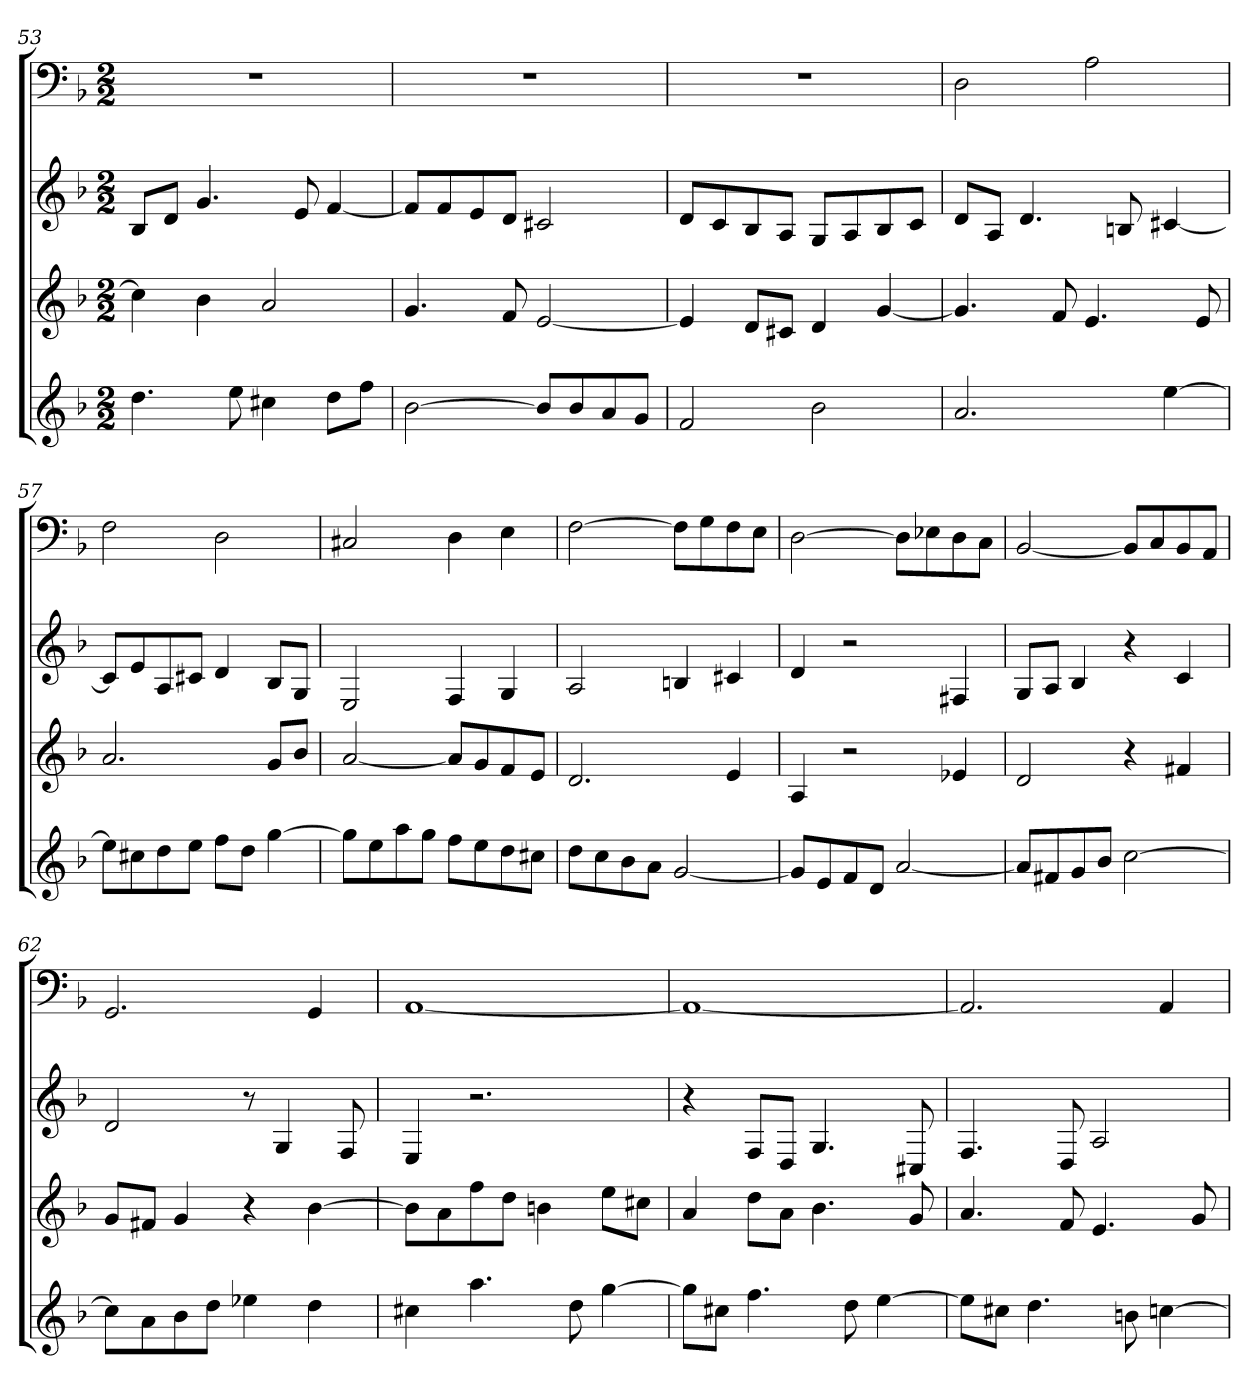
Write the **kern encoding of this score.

**kern	**kern	**kern	**kern
*part4	*part3	*part2	*part1
*staff4	*staff3	*staff2	*staff1
*k[b-]	*k[b-]	*k[b-]	*k[b-]
*d:	*d:	*d:	*d:
*M2/2	*M2/2	*M2/2	*M2/2
=53	=53	=53	=53
4.dd	4cc]	8B-L	1r
.	.	8dJ	.
.	4b-	4.g	.
8ee	.	.	.
4cc#X	2a	.	.
.	.	8e	.
8ddL	.	[4f	.
8ffJ	.	.	.
=54	=54	=54	=54
[2b-	4.g	8fL]	1r
.	.	8f	.
.	.	8e	.
.	8f	8dJ	.
8b-L]	[2e	2c#X	.
8b-	.	.	.
8a	.	.	.
8gJ	.	.	.
=55	=55	=55	=55
2f	4e]	8dL	1r
.	.	8c	.
.	8dL	8B-	.
.	8c#XJ	8AJ	.
2b-	4d	8GL	.
.	.	8A	.
.	[4g	8B-	.
.	.	8cJ	.
=56	=56	=56	=56
2.a	4.g]	8dL	2D
.	.	8AJ	.
.	.	4.d	.
.	8f	.	.
.	4.e	.	2A
.	.	8Bn	.
[4ee	.	[4c#X	.
.	8e	.	.
=57	=57	=57	=57
8eeL]	2.a	8c#L]	2F
8cc#X	.	8e	.
8dd	.	8A	.
8eeJ	.	8c#XJ	.
8ffL	.	4d	2D
8ddJ	.	.	.
[4gg	8gL	8B-L	.
.	8b-J	8GJ	.
=58	=58	=58	=58
8ggL]	[2a	2E	2C#X
8ee	.	.	.
8aa	.	.	.
8ggJ	.	.	.
8ffL	8aL]	4F	4D
8ee	8g	.	.
8dd	8f	4G	4E
8cc#XJ	8eJ	.	.
=59	=59	=59	=59
8ddL	2.d	2A	[2F
8cc	.	.	.
8b-	.	.	.
8aJ	.	.	.
[2g	.	4Bn	8FL]
.	.	.	8G
.	4e	4c#X	8F
.	.	.	8EJ
=60	=60	=60	=60
8gL]	4A	4d	[2D
8e	.	.	.
8f	2r	2r	.
8dJ	.	.	.
[2a	.	.	8DL]
.	.	.	8E-X
.	4e-X	4F#X	8D
.	.	.	8CJ
=61	=61	=61	=61
8aL]	2d	8GL	[2BB-
8f#X	.	8AJ	.
8g	.	4B-	.
8b-J	.	.	.
[2cc	4r	4r	8BB-L]
.	.	.	8C
.	4f#X	4c	8BB-
.	.	.	8AAJ
=62	=62	=62	=62
8ccL]	8gL	2d	2.GG
8a	8f#XJ	.	.
8b-	4g	.	.
8ddJ	.	.	.
4ee-X	4r	8r	.
.	.	4G	.
4dd	[4b-	.	4GG
.	.	8F	.
=63	=63	=63	=63
4cc#X	8b-L]	4E	[1AA
.	8a	.	.
4.aa	8ff	2.r	.
.	8ddJ	.	.
.	4bn	.	.
8dd	.	.	.
[4gg	8eeL	.	.
.	8cc#XJ	.	.
=64	=64	=64	=64
8ggL]	4a	4r	1AA_
8cc#XJ	.	.	.
4.ff	8ddL	8FL	.
.	8aJ	8DJ	.
.	4.b-	4.G	.
8dd	.	.	.
[4ee	.	.	.
.	8g	8C#X	.
=65	=65	=65	=65
8eeL]	4.a	4.F	2.AA]
8cc#XJ	.	.	.
4.dd	.	.	.
.	8f	8D	.
.	4.e	2A	.
8bn	.	.	.
[4ccn	.	.	4AA
.	8g	.	.
=	=	=	=
*-	*-	*-	*-
